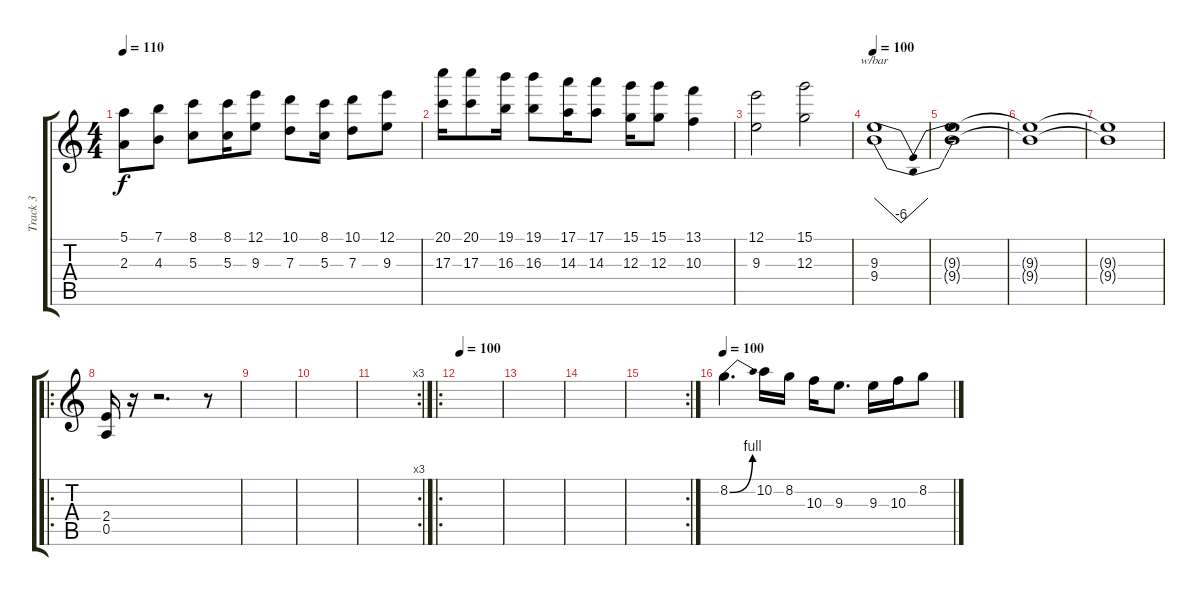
\track ("Track 3" "Track 3") {instrument distortionguitar}
\staff {score tabs}
\tuning (E4 B3 G3 D3 A2 E2) {hide}
\ts (4 4)
\tempo 110
\clef g2
\ks c
(5.1 2.3).8{dy f} (7.1 4.3).8 (8.1 5.3).8 (8.1 5.3).16 (12.1 9.3).8 (10.1 7.3).8 (8.1 5.3).16 (10.1 7.3).8 (12.1 9.3).8 |
(20.1 17.3).16 (20.1 17.3).8 (19.1 16.3).16 (19.1 16.3).8 (17.1 14.3).16 (17.1 14.3).8 (15.1 12.3).16 (15.1 12.3).8 (13.1 10.3).4 |
(12.1 9.3).2 (15.1 12.3).2 |
\tempo 100
(9.3 9.4).1{tbe (dip default 0 0 30 -24 60 0)} |
(9.3{t} 9.4{t}).1 |
(9.3{t} 9.4{t}).1 |
(9.3{t} 9.4{t}).1 |
\ro
(2.4 0.5).16 r.16 r.2{d} r.8 |
|
|
\rc 3
|
\ro
\tempo 100
|
|
|
\rc 2
|
\tempo 100
8.2{be (bend 0 0 60 4)}.4{d} 10.2.16 8.2.16 10.3.16 9.3.8{d} 9.3.16 10.3.16 8.2.8
